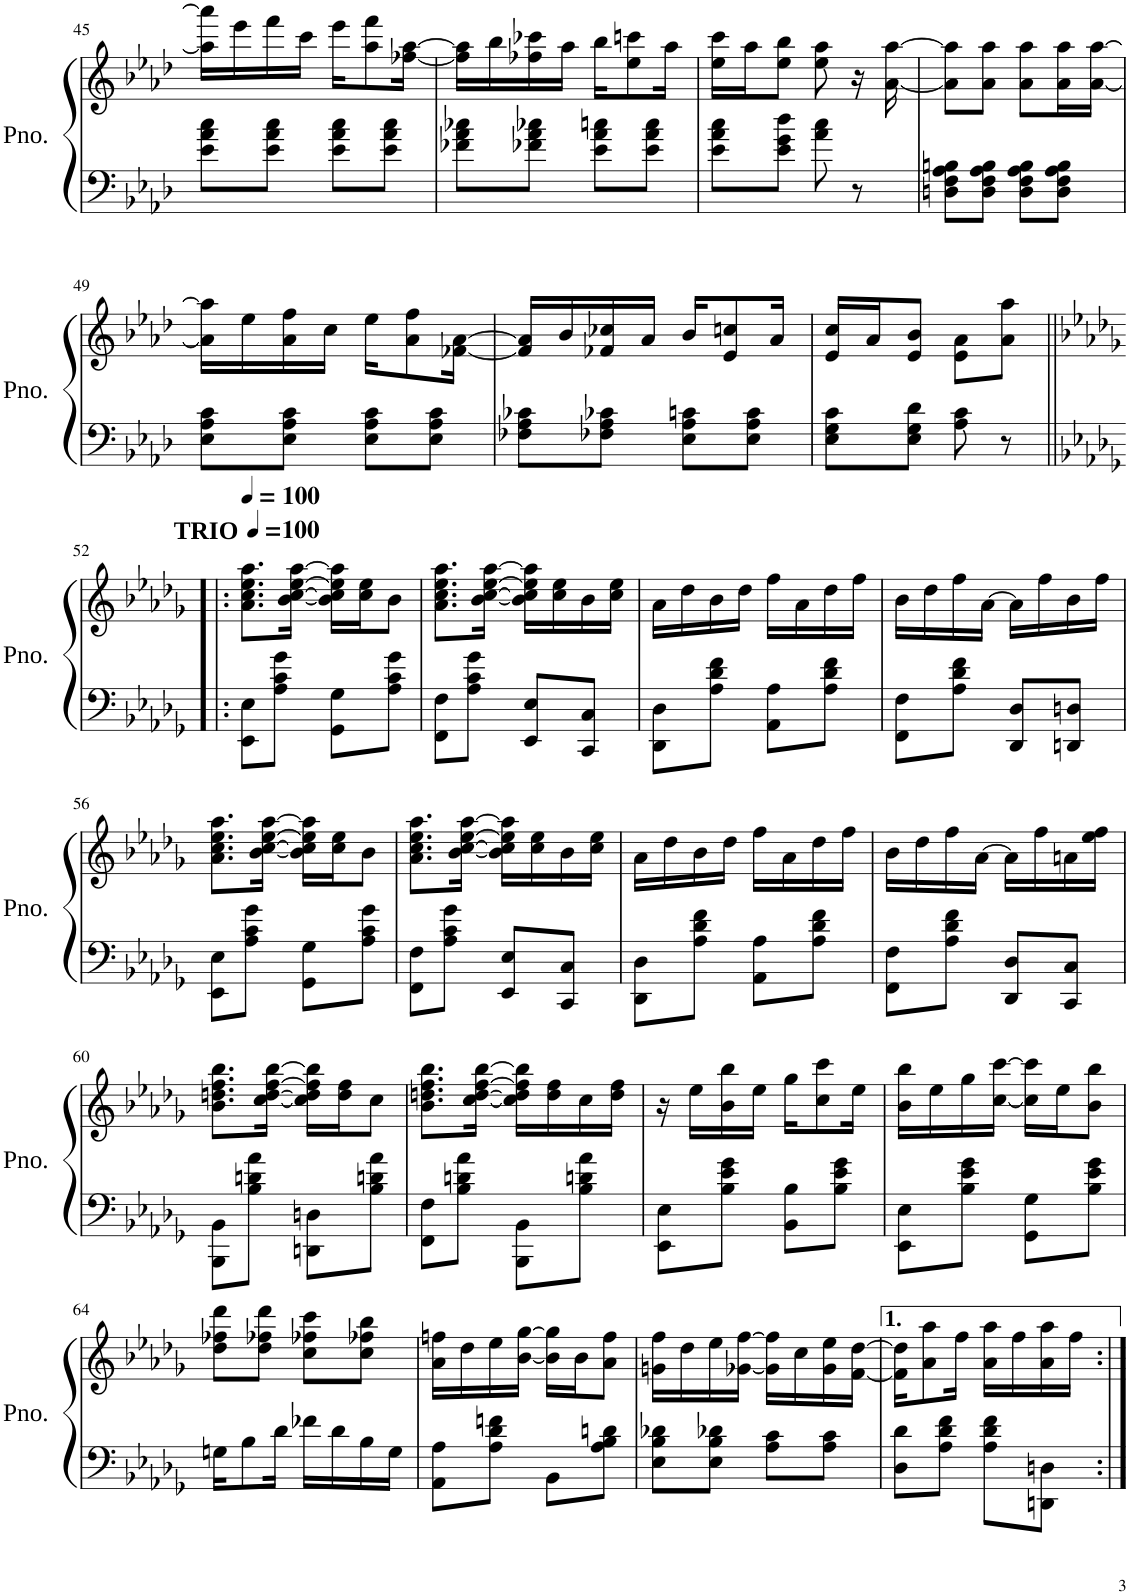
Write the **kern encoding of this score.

**kern	**kern
*part1	*part1
*staff2	*staff1
*I"Piano	*
*I'Pno.	*
!!LO:PB:g=z
*clefF4	*clefG2
*k[b-e-a-d-]	*k[b-e-a-d-]
*M2/4	*M2/4
=45	=45
8e-\ 8a-\ 8cc\L	16aa-\] 16aaa-\]LL
.	16eee-\
8e-\ 8a-\ 8cc\J	16fff\
.	16ccc\JJ
8e-\ 8a-\ 8cc\L	16eee-\KL
.	8aa-\ 8fff\
8e-\ 8a-\ 8cc\J	.
.	[16ff-X\ [16aa-\Jk
=46	=46
8f-X\ 8a-\ 8cc-X\L	16ff-\] 16aa-\]LL
.	16bb-\
8f-X\ 8a-\ 8cc-X\J	16ff-X\ 16ccc-X\
.	16aa-\JJ
8e-\ 8a-\ 8ccn\L	16bb-\KL
.	8ee-\ 8cccn\
8e-\ 8a-\ 8cc\J	.
.	16aa-\Jk
=47	=47
8e-\ 8a-\ 8cc\L	16ee-\ 16ccc\LL
.	16aa-\J
8e-\ 8g\ 8dd-\J	8ee-\ 8bb-\J
8a-\ 8cc\	8ee-\ 8aa-\
8r	16r
.	[16a-\ [16aa-\
=48	=48
8Dn\ 8F\ 8A-\ 8Bn\L	8a-\] 8aa-\]L
8D\ 8F\ 8A-\ 8B\J	8a-\ 8aa-\J
8D\ 8F\ 8A-\ 8B\L	8a-\ 8aa-\L
8D\ 8F\ 8A-\ 8B\J	16a-\ 16aa-\L
.	[16a-\ [16aa-\JJ
!!LO:LB:g=z
=49	=49
8E-\ 8A-\ 8c\L	16a-\] 16aa-\]LL
.	16ee-\
8E-\ 8A-\ 8c\J	16a-\ 16ff\
.	16cc\JJ
8E-\ 8A-\ 8c\L	16ee-\KL
.	8a-\ 8ff\
8E-\ 8A-\ 8c\J	.
.	[16f-X\ [16a-\Jk
=50	=50
8F-X\ 8A-\ 8c-X\L	16f-/] 16a-/]LL
.	16b-/
8F-X\ 8A-\ 8c-X\J	16f-X/ 16cc-X/
.	16a-/JJ
8E-\ 8A-\ 8cn\L	16b-/KL
.	8e-/ 8ccn/
8E-\ 8A-\ 8c\J	.
.	16a-/Jk
=51	=51
8E-\ 8G\ 8c\L	16e-/ 16cc/LL
.	16a-/J
8E-\ 8G\ 8d-\J	8e-/ 8b-/J
8A-\ 8c\	8e-\ 8a-\L
8r	8a-\ 8aa-\J
!!LO:LB:g=z
=52!|:	=52!|:
*k[b-e-a-d-g-]	*k[b-e-a-d-g-]
*	*MM100
!	!LO:TX:a:B:t=TRIO
8EE-\ 8E-\L	8.a-\ 8.cc\ 8.ee-\ 8.aa-\L
8A-\ 8c\ 8g-\J	.
.	[16b-\ [16cc\ [16ee-\ [16aa-\Jk
8GG-\ 8G-\L	16b-\] 16cc\] 16ee-\] 16aa-\]LL
.	16cc\ 16ee-\J
8A-\ 8c\ 8g-\J	8b-\J
=53	=53
8FF\ 8F\L	8.a-\ 8.cc\ 8.ee-\ 8.aa-\L
8A-\ 8c\ 8g-\J	.
.	[16b-\ [16cc\ [16ee-\ [16aa-\Jk
8EE-/ 8E-/L	16b-\] 16cc\] 16ee-\] 16aa-\]LL
.	16cc\ 16ee-\
8CC/ 8C/J	16b-\
.	16cc\ 16ee-\JJ
=54	=54
8DD-\ 8D-\L	16a-\LL
.	16dd-\
8A-\ 8d-\ 8f\J	16b-\
.	16dd-\JJ
8AA-\ 8A-\L	16ff\LL
.	16a-\
8A-\ 8d-\ 8f\J	16dd-\
.	16ff\JJ
=55	=55
8FF\ 8F\L	16b-\LL
.	16dd-\
8A-\ 8d-\ 8f\J	16ff\
.	[16a-\JJ
8DD-/ 8D-/L	16a-\LL]
.	16ff\
8DDn/ 8Dn/J	16b-\
.	16ff\JJ
!!LO:LB:g=z
=56	=56
8EE-\ 8E-\L	8.a-\ 8.cc\ 8.ee-\ 8.aa-\L
8A-\ 8c\ 8g-\J	.
.	[16b-\ [16cc\ [16ee-\ [16aa-\Jk
8GG-\ 8G-\L	16b-\] 16cc\] 16ee-\] 16aa-\]LL
.	16cc\ 16ee-\J
8A-\ 8c\ 8g-\J	8b-\J
=57	=57
8FF\ 8F\L	8.a-\ 8.cc\ 8.ee-\ 8.aa-\L
8A-\ 8c\ 8g-\J	.
.	[16b-\ [16cc\ [16ee-\ [16aa-\Jk
8EE-/ 8E-/L	16b-\] 16cc\] 16ee-\] 16aa-\]LL
.	16cc\ 16ee-\
8CC/ 8C/J	16b-\
.	16cc\ 16ee-\JJ
=58	=58
8DD-\ 8D-\L	16a-\LL
.	16dd-\
8A-\ 8d-\ 8f\J	16b-\
.	16dd-\JJ
8AA-\ 8A-\L	16ff\LL
.	16a-\
8A-\ 8d-\ 8f\J	16dd-\
.	16ff\JJ
=59	=59
8FF\ 8F\L	16b-\LL
.	16dd-\
8A-\ 8d-\ 8f\J	16ff\
.	[16a-\JJ
8DD-/ 8D-/L	16a-\LL]
.	16ff\
8CC/ 8C/J	16an\
.	16ee-\ 16ff\JJ
!!LO:LB:g=z
=60	=60
8BBB-\ 8BB-\L	8.b-\ 8.ddn\ 8.ff\ 8.bb-\L
8B-\ 8dn\ 8a-\J	.
.	[16cc\ [16dd\ [16ff\ [16bb-\Jk
8DDn\ 8Dn\L	16cc\] 16dd\] 16ff\] 16bb-\]LL
.	16dd\ 16ff\J
8B-\ 8dn\ 8a-\J	8cc\J
=61	=61
8FF\ 8F\L	8.b-\ 8.ddn\ 8.ff\ 8.bb-\L
8B-\ 8dn\ 8a-\J	.
.	[16cc\ [16dd\ [16ff\ [16bb-\Jk
8BBB-\ 8BB-\L	16cc\] 16dd\] 16ff\] 16bb-\]LL
.	16dd\ 16ff\
8B-\ 8dn\ 8a-\J	16cc\
.	16dd\ 16ff\JJ
=62	=62
8EE-\ 8E-\L	16r
.	16ee-\LL
8B-\ 8e-\ 8g-\J	16b-\ 16bb-\
.	16ee-\JJ
8BB-\ 8B-\L	16gg-\KL
.	8cc\ 8ccc\
8B-\ 8e-\ 8g-\J	.
.	16ee-\Jk
=63	=63
8EE-\ 8E-\L	16b-\ 16bb-\LL
.	16ee-\
8B-\ 8e-\ 8g-\J	16gg-\
.	[16cc\ [16ccc\JJ
8GG-\ 8G-\L	16cc\] 16ccc\]LL
.	16ee-\J
8B-\ 8e-\ 8g-\J	8b-\ 8bb-\J
!!LO:LB:g=z
=64	=64
16Gn\KL	8dd-\ 8ff-X\ 8ddd-\L
8B-\	.
.	8dd-\ 8ff-X\ 8ddd-\J
16d-\Jk	.
16f-X\LL	8cc\ 8ff-X\ 8ccc\L
16d-\	.
16B-\	8cc\ 8ff-X\ 8bb-\J
16G\JJ	.
=65	=65
8AA-\ 8A-\L	16a-\ 16ffn\LL
.	16dd-\
8A-\ 8d-\ 8fn\J	16ee-\
.	[16b-\ [16gg-\JJ
8BB-\L	16b-\] 16gg-\]LL
.	16b-\J
8A-\ 8B-\ 8dn\J	8a-\ 8ff\J
=66	=66
8E-\ 8B-\ 8d-X\L	16gn\ 16ff\LL
.	16dd-\
8E-\ 8B-\ 8d-X\J	16ee-\
.	[16g-X\ [16ff\JJ
8A-\ 8c\L	16g-\] 16ff\]LL
.	16cc\
8A-\ 8c\J	16g-\ 16ee-\
.	[16f\ [16dd-\JJ
=67	=67
8D-\ 8d-\L	16f\] 16dd-\]KL
.	8a-\ 8aa-\
8A-\ 8d-\ 8f\J	.
.	16ff\Jk
8A-\ 8d-\ 8f\L	16a-\ 16aa-\LL
.	16ff\
8DDn\ 8Dn\J	16a-\ 16aa-\
.	16ff\JJ
=:|!	=:|!
*-	*-
